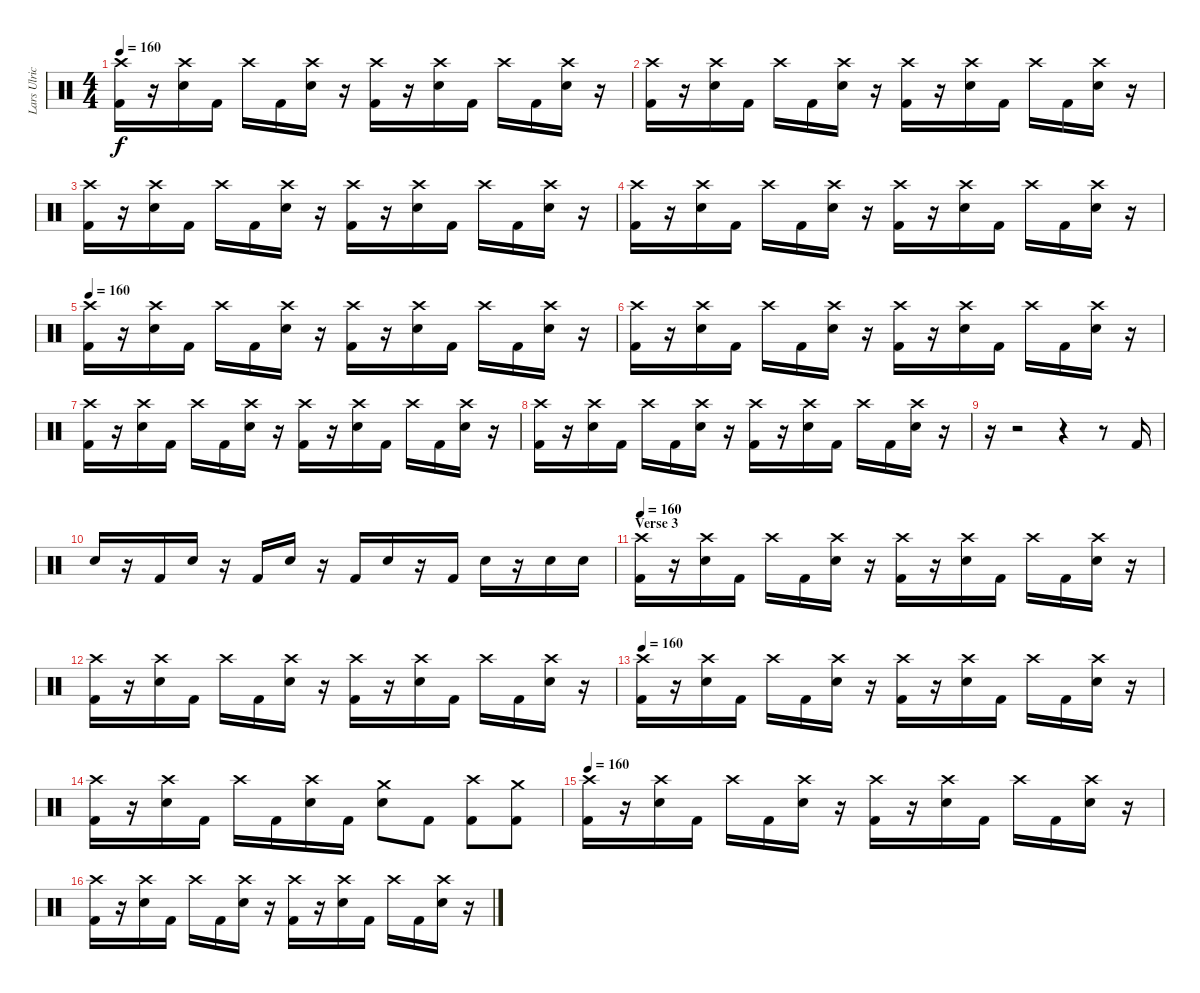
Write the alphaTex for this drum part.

\track ("Lars Ulrich" "Lars Ulric") {instrument percussion}
\staff {score}
\articulation defaults
\ts (4 4)
\tempo 160
\clef neutral
\ks c
("Crash high (hit)" "Kick (hit) 2").16{dy f} r.16 ("Crash high (hit)" "Snare (hit) 2").16 "Kick (hit) 2".16 "Crash high (hit)".16 "Kick (hit) 2".16 ("Crash high (hit)" "Snare (hit) 2").16 r.16 ("Crash high (hit)" "Kick (hit) 2").16 r.16 ("Crash high (hit)" "Snare (hit) 2").16 "Kick (hit) 2".16 "Crash high (hit)".16 "Kick (hit) 2".16 ("Crash high (hit)" "Snare (hit) 2").16 r.16 |
("Crash high (hit)" "Kick (hit) 2").16 r.16 ("Crash high (hit)" "Snare (hit) 2").16 "Kick (hit) 2".16 "Crash high (hit)".16 "Kick (hit) 2".16 ("Crash high (hit)" "Snare (hit) 2").16 r.16 ("Crash high (hit)" "Kick (hit) 2").16 r.16 ("Crash high (hit)" "Snare (hit) 2").16 "Kick (hit) 2".16 "Crash high (hit)".16 "Kick (hit) 2".16 ("Crash high (hit)" "Snare (hit) 2").16 r.16 |
("Crash high (hit)" "Kick (hit) 2").16 r.16 ("Crash high (hit)" "Snare (hit) 2").16 "Kick (hit) 2".16 "Crash high (hit)".16 "Kick (hit) 2".16 ("Crash high (hit)" "Snare (hit) 2").16 r.16 ("Crash high (hit)" "Kick (hit) 2").16 r.16 ("Crash high (hit)" "Snare (hit) 2").16 "Kick (hit) 2".16 "Crash high (hit)".16 "Kick (hit) 2".16 ("Crash high (hit)" "Snare (hit) 2").16 r.16 |
("Crash high (hit)" "Kick (hit) 2").16 r.16 ("Crash high (hit)" "Snare (hit) 2").16 "Kick (hit) 2".16 "Crash high (hit)".16 "Kick (hit) 2".16 ("Crash high (hit)" "Snare (hit) 2").16 r.16 ("Crash high (hit)" "Kick (hit) 2").16 r.16 ("Crash high (hit)" "Snare (hit) 2").16 "Kick (hit) 2".16 "Crash high (hit)".16 "Kick (hit) 2".16 ("Crash high (hit)" "Snare (hit) 2").16 r.16 |
\tempo 160
("Crash high (hit)" "Kick (hit) 2").16 r.16 ("Crash high (hit)" "Snare (hit) 2").16 "Kick (hit) 2".16 "Crash high (hit)".16 "Kick (hit) 2".16 ("Crash high (hit)" "Snare (hit) 2").16 r.16 ("Crash high (hit)" "Kick (hit) 2").16 r.16 ("Crash high (hit)" "Snare (hit) 2").16 "Kick (hit) 2".16 "Crash high (hit)".16 "Kick (hit) 2".16 ("Crash high (hit)" "Snare (hit) 2").16 r.16 |
("Crash high (hit)" "Kick (hit) 2").16 r.16 ("Crash high (hit)" "Snare (hit) 2").16 "Kick (hit) 2".16 "Crash high (hit)".16 "Kick (hit) 2".16 ("Crash high (hit)" "Snare (hit) 2").16 r.16 ("Crash high (hit)" "Kick (hit) 2").16 r.16 ("Crash high (hit)" "Snare (hit) 2").16 "Kick (hit) 2".16 "Crash high (hit)".16 "Kick (hit) 2".16 ("Crash high (hit)" "Snare (hit) 2").16 r.16 |
("Crash high (hit)" "Kick (hit) 2").16 r.16 ("Crash high (hit)" "Snare (hit) 2").16 "Kick (hit) 2".16 "Crash high (hit)".16 "Kick (hit) 2".16 ("Crash high (hit)" "Snare (hit) 2").16 r.16 ("Crash high (hit)" "Kick (hit) 2").16 r.16 ("Crash high (hit)" "Snare (hit) 2").16 "Kick (hit) 2".16 "Crash high (hit)".16 "Kick (hit) 2".16 ("Crash high (hit)" "Snare (hit) 2").16 r.16 |
("Crash high (hit)" "Kick (hit) 2").16 r.16 ("Crash high (hit)" "Snare (hit) 2").16 "Kick (hit) 2".16 "Crash high (hit)".16 "Kick (hit) 2".16 ("Crash high (hit)" "Snare (hit) 2").16 r.16 ("Crash high (hit)" "Kick (hit) 2").16 r.16 ("Crash high (hit)" "Snare (hit) 2").16 "Kick (hit) 2".16 "Crash high (hit)".16 "Kick (hit) 2".16 ("Crash high (hit)" "Snare (hit) 2").16 r.16 |
r.16 r.2 r.4 r.8 "Kick (hit) 2".16 |
"Snare (hit) 2".16 r.16 "Kick (hit) 2".16 "Snare (hit) 2".16 r.16 "Kick (hit) 2".16 "Snare (hit) 2".16 r.16 "Kick (hit) 2".16 "Snare (hit) 2".16 r.16 "Kick (hit) 2".16 "Snare (hit) 2".16 r.16 "Snare (hit) 2".16 "Snare (hit) 2".16 |
\section ("" "Verse 3")
\tempo 160
("Crash high (hit)" "Kick (hit) 2").16 r.16 ("Crash high (hit)" "Snare (hit) 2").16 "Kick (hit) 2".16 "Crash high (hit)".16 "Kick (hit) 2".16 ("Crash high (hit)" "Snare (hit) 2").16 r.16 ("Crash high (hit)" "Kick (hit) 2").16 r.16 ("Crash high (hit)" "Snare (hit) 2").16 "Kick (hit) 2".16 "Crash high (hit)".16 "Kick (hit) 2".16 ("Crash high (hit)" "Snare (hit) 2").16 r.16 |
("Crash high (hit)" "Kick (hit) 2").16 r.16 ("Crash high (hit)" "Snare (hit) 2").16 "Kick (hit) 2".16 "Crash high (hit)".16 "Kick (hit) 2".16 ("Crash high (hit)" "Snare (hit) 2").16 r.16 ("Crash high (hit)" "Kick (hit) 2").16 r.16 ("Crash high (hit)" "Snare (hit) 2").16 "Kick (hit) 2".16 "Crash high (hit)".16 "Kick (hit) 2".16 ("Crash high (hit)" "Snare (hit) 2").16 r.16 |
\tempo 160
("Crash high (hit)" "Kick (hit) 2").16 r.16 ("Crash high (hit)" "Snare (hit) 2").16 "Kick (hit) 2".16 "Crash high (hit)".16 "Kick (hit) 2".16 ("Crash high (hit)" "Snare (hit) 2").16 r.16 ("Crash high (hit)" "Kick (hit) 2").16 r.16 ("Crash high (hit)" "Snare (hit) 2").16 "Kick (hit) 2".16 "Crash high (hit)".16 "Kick (hit) 2".16 ("Crash high (hit)" "Snare (hit) 2").16 r.16 |
("Crash high (hit)" "Kick (hit) 2").16 r.16 ("Crash high (hit)" "Snare (hit) 2").16 "Kick (hit) 2".16 "Crash high (hit)".16 "Kick (hit) 2".16 ("Crash high (hit)" "Snare (hit) 2").16 "Kick (hit) 2".16 ("Crash medium (hit)" "Snare (hit) 2").8 "Kick (hit) 2".8 ("Crash high (hit)" "Kick (hit) 2").8 ("Crash medium (hit)" "Kick (hit) 2").8 |
\tempo 160
("Crash high (hit)" "Kick (hit) 2").16 r.16 ("Crash high (hit)" "Snare (hit) 2").16 "Kick (hit) 2".16 "Crash high (hit)".16 "Kick (hit) 2".16 ("Crash high (hit)" "Snare (hit) 2").16 r.16 ("Crash high (hit)" "Kick (hit) 2").16 r.16 ("Crash high (hit)" "Snare (hit) 2").16 "Kick (hit) 2".16 "Crash high (hit)".16 "Kick (hit) 2".16 ("Crash high (hit)" "Snare (hit) 2").16 r.16 |
("Crash high (hit)" "Kick (hit) 2").16 r.16 ("Crash high (hit)" "Snare (hit) 2").16 "Kick (hit) 2".16 "Crash high (hit)".16 "Kick (hit) 2".16 ("Crash high (hit)" "Snare (hit) 2").16 r.16 ("Crash high (hit)" "Kick (hit) 2").16 r.16 ("Crash high (hit)" "Snare (hit) 2").16 "Kick (hit) 2".16 "Crash high (hit)".16 "Kick (hit) 2".16 ("Crash high (hit)" "Snare (hit) 2").16 r.16
